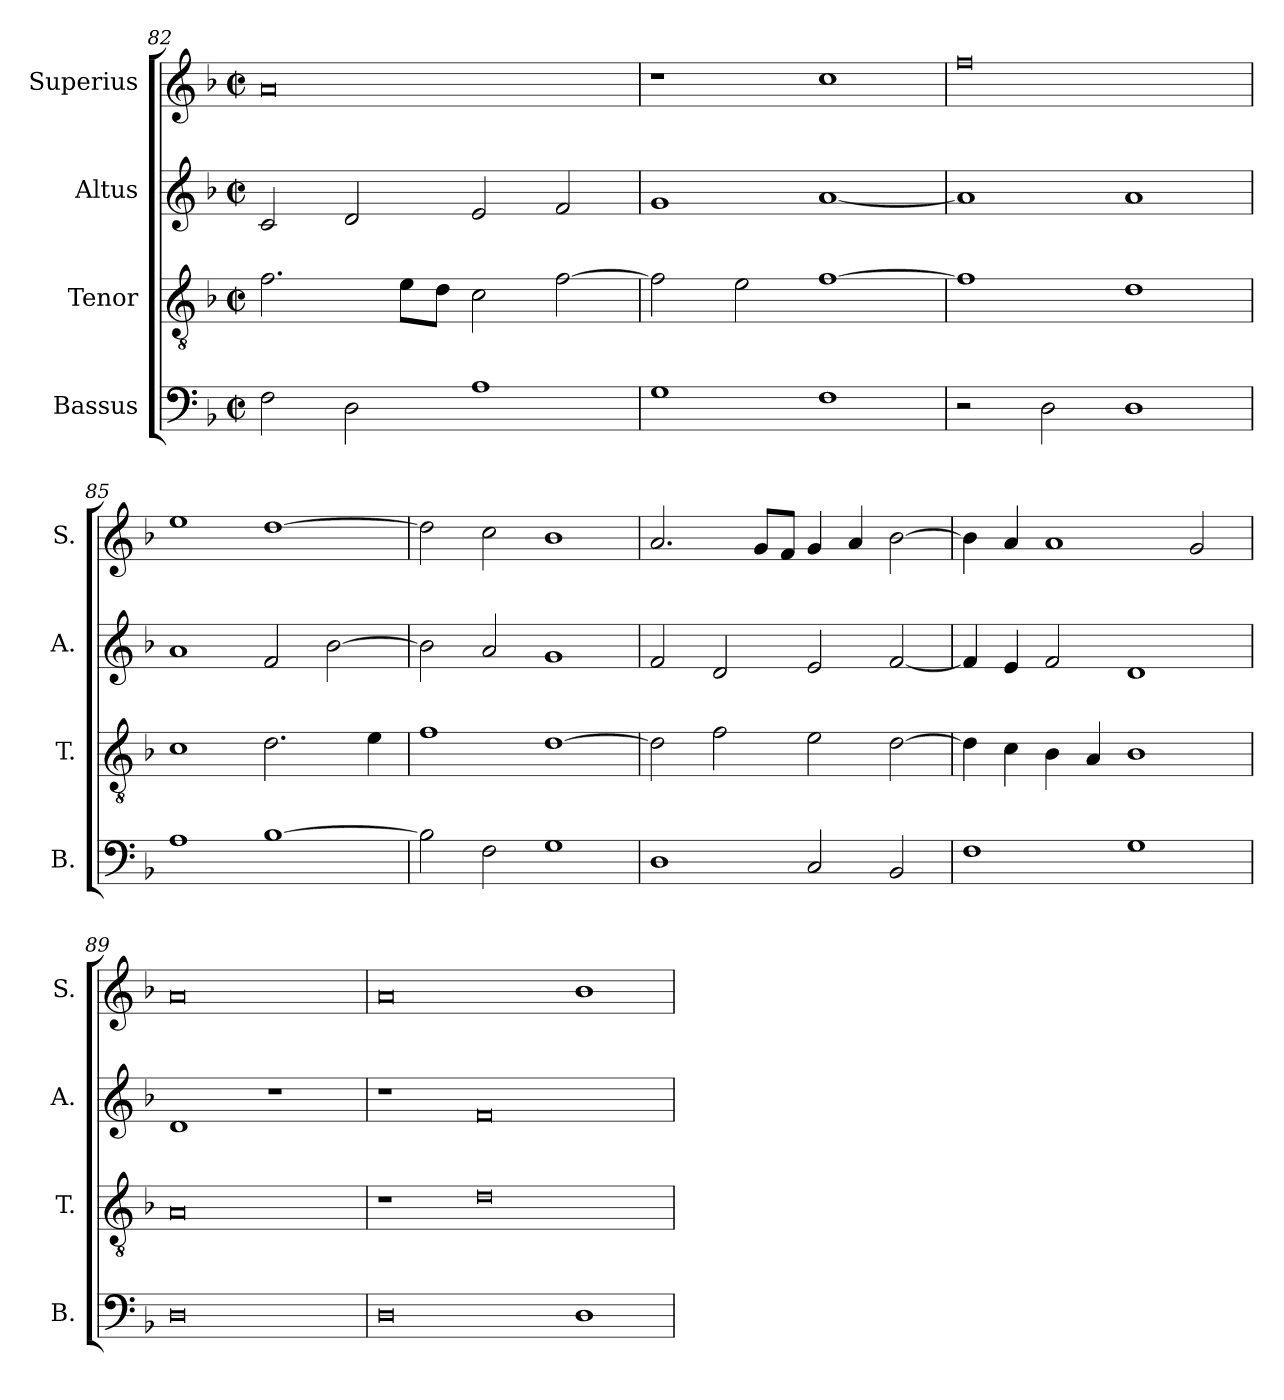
**kern	**kern	**kern	**kern
*part4	*part3	*part2	*part1
*staff4	*staff3	*staff2	*staff1
*I"Bassus	*I"Tenor	*I"Altus	*I"Superius
*I'B.	*I'T.	*I'A.	*I'S.
*clefF4	*clefGv2	*clefG2	*clefG2
*	*ITrd7c12	*	*
*k[b-]	*k[b-]	*k[b-]	*k[b-]
*F:	*F:	*F:	*F:
*M2/2	*M2/2	*M2/2	*M2/2
*met(c|)	*met(c|)	*met(c|)	*met(c|)
=82	=82	=82	=82
2Fi\	2.Fi\	2ci/	0ai
2Di\	.	2di/	.
.	8Ei\L	.	.
.	8Di\J	.	.
1Ai	2Ci\	2ei/	.
.	[>2Fi\	2fi/	.
=83	=83	=83	=83
1Gi	2Fi\]	1gi	1r
.	2Ei\	.	.
1Fi	[>1Fi	[<1ai	1cci
=84	=84	=84	=84
2r	1Fi]	1ai]	0ffi
2Di\	.	.	.
1Di	1Di	1ai	.
=85	=85	=85	=85
1Ai	1Ci	1ai	1eei
[>1B-i	2.Di\	2fi/	[>1ddi
.	.	[>2b-i\	.
.	4Ei\	.	.
!!LO:PB:g=z
=86	=86	=86	=86
2B-i\]	1Fi	2b-i\]	2ddi\]
2Fi\	.	2ai/	2cci\
1Gi	[>1Di	1gi	1b-i
=87	=87	=87	=87
1Di	2Di\]	2fi/	2.ai/
.	2Fi\	2di/	.
.	.	.	8gi/L
.	.	.	8fi/J
2Ci/	2Ei\	2ei/	4gi/
.	.	.	4ai/
2BB-i/	[>2Di\	[<2fi/	[>2b-i\
=88	=88	=88	=88
1Fi	4Di\]	4fi/]	4b-i\]
.	4Ci\	4ei/	4ai/
.	4BB-i\	2fi/	1ai
.	4AAi/	.	.
1Gi	1BB-i	1di	.
.	.	.	2gi/
=89	=89	=89	=89
0Di	0AAi	1di	0ai
.	.	1r	.
=90	=90	=90	=90
0Di	1r	1r	0ai
.	0Di	0fi	.
1Di	.	.	1b-i
=	=	=	=
*-	*-	*-	*-
